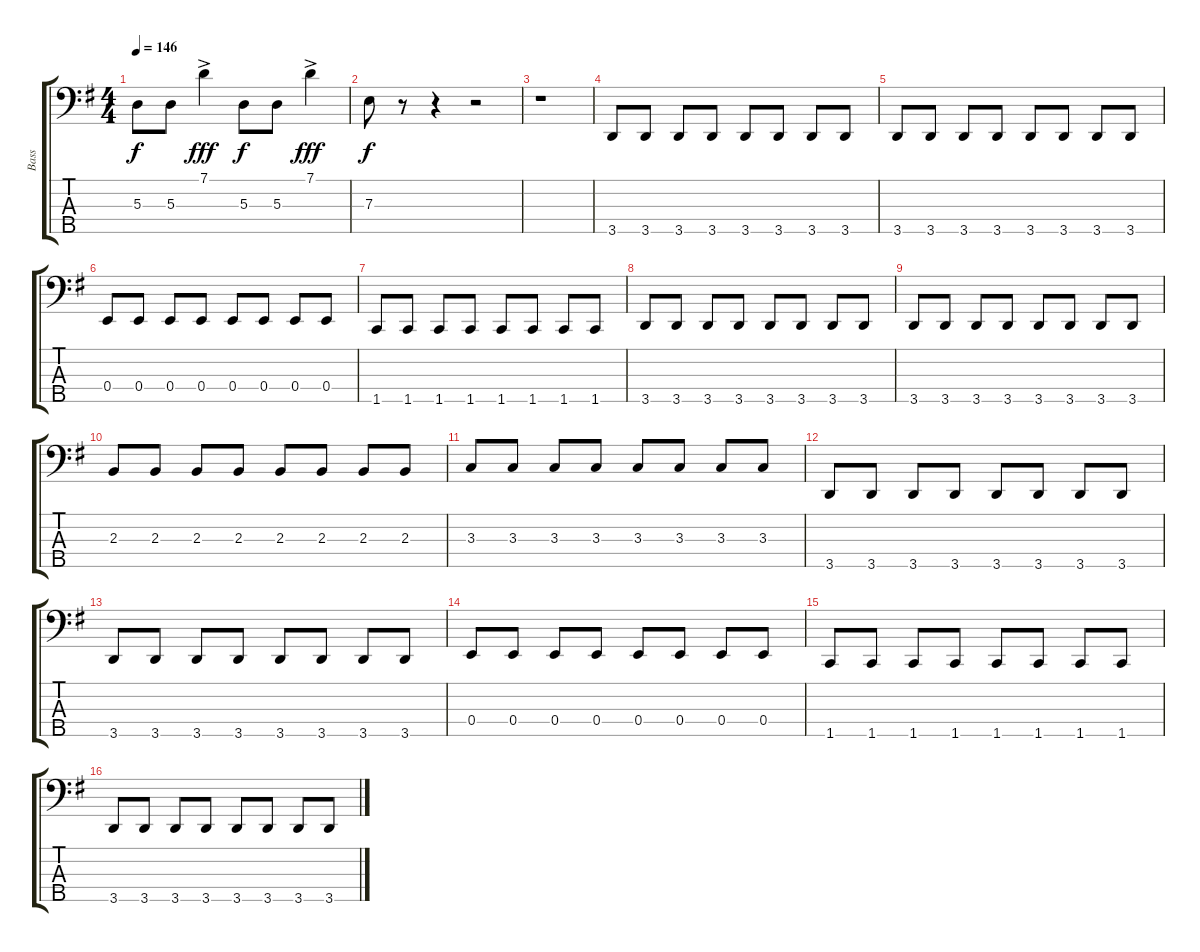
\track ("Bass" "Bass") {instrument electricbassfinger}
\staff {score tabs}
\tuning (G2 D2 A1 E1 B0) {hide}
\ts (4 4)
\tempo 146
\clef f4
\ks g
5.3.8{dy f} 5.3.8 7.1{ac}.4{dy fff} 5.3.8{dy f} 5.3.8 7.1{ac}.4{dy fff} |
7.3.8{dy f} r.8 r.4 r.2 |
r.1 |
3.5.8 3.5.8 3.5.8 3.5.8 3.5.8 3.5.8 3.5.8 3.5.8 |
3.5.8 3.5.8 3.5.8 3.5.8 3.5.8 3.5.8 3.5.8 3.5.8 |
0.4.8 0.4.8 0.4.8 0.4.8 0.4.8 0.4.8 0.4.8 0.4.8 |
1.5.8 1.5.8 1.5.8 1.5.8 1.5.8 1.5.8 1.5.8 1.5.8 |
3.5.8 3.5.8 3.5.8 3.5.8 3.5.8 3.5.8 3.5.8 3.5.8 |
3.5.8 3.5.8 3.5.8 3.5.8 3.5.8 3.5.8 3.5.8 3.5.8 |
2.3.8 2.3.8 2.3.8 2.3.8 2.3.8 2.3.8 2.3.8 2.3.8 |
3.3.8 3.3.8 3.3.8 3.3.8 3.3.8 3.3.8 3.3.8 3.3.8 |
3.5.8 3.5.8 3.5.8 3.5.8 3.5.8 3.5.8 3.5.8 3.5.8 |
3.5.8 3.5.8 3.5.8 3.5.8 3.5.8 3.5.8 3.5.8 3.5.8 |
0.4.8 0.4.8 0.4.8 0.4.8 0.4.8 0.4.8 0.4.8 0.4.8 |
1.5.8 1.5.8 1.5.8 1.5.8 1.5.8 1.5.8 1.5.8 1.5.8 |
3.5.8 3.5.8 3.5.8 3.5.8 3.5.8 3.5.8 3.5.8 3.5.8
